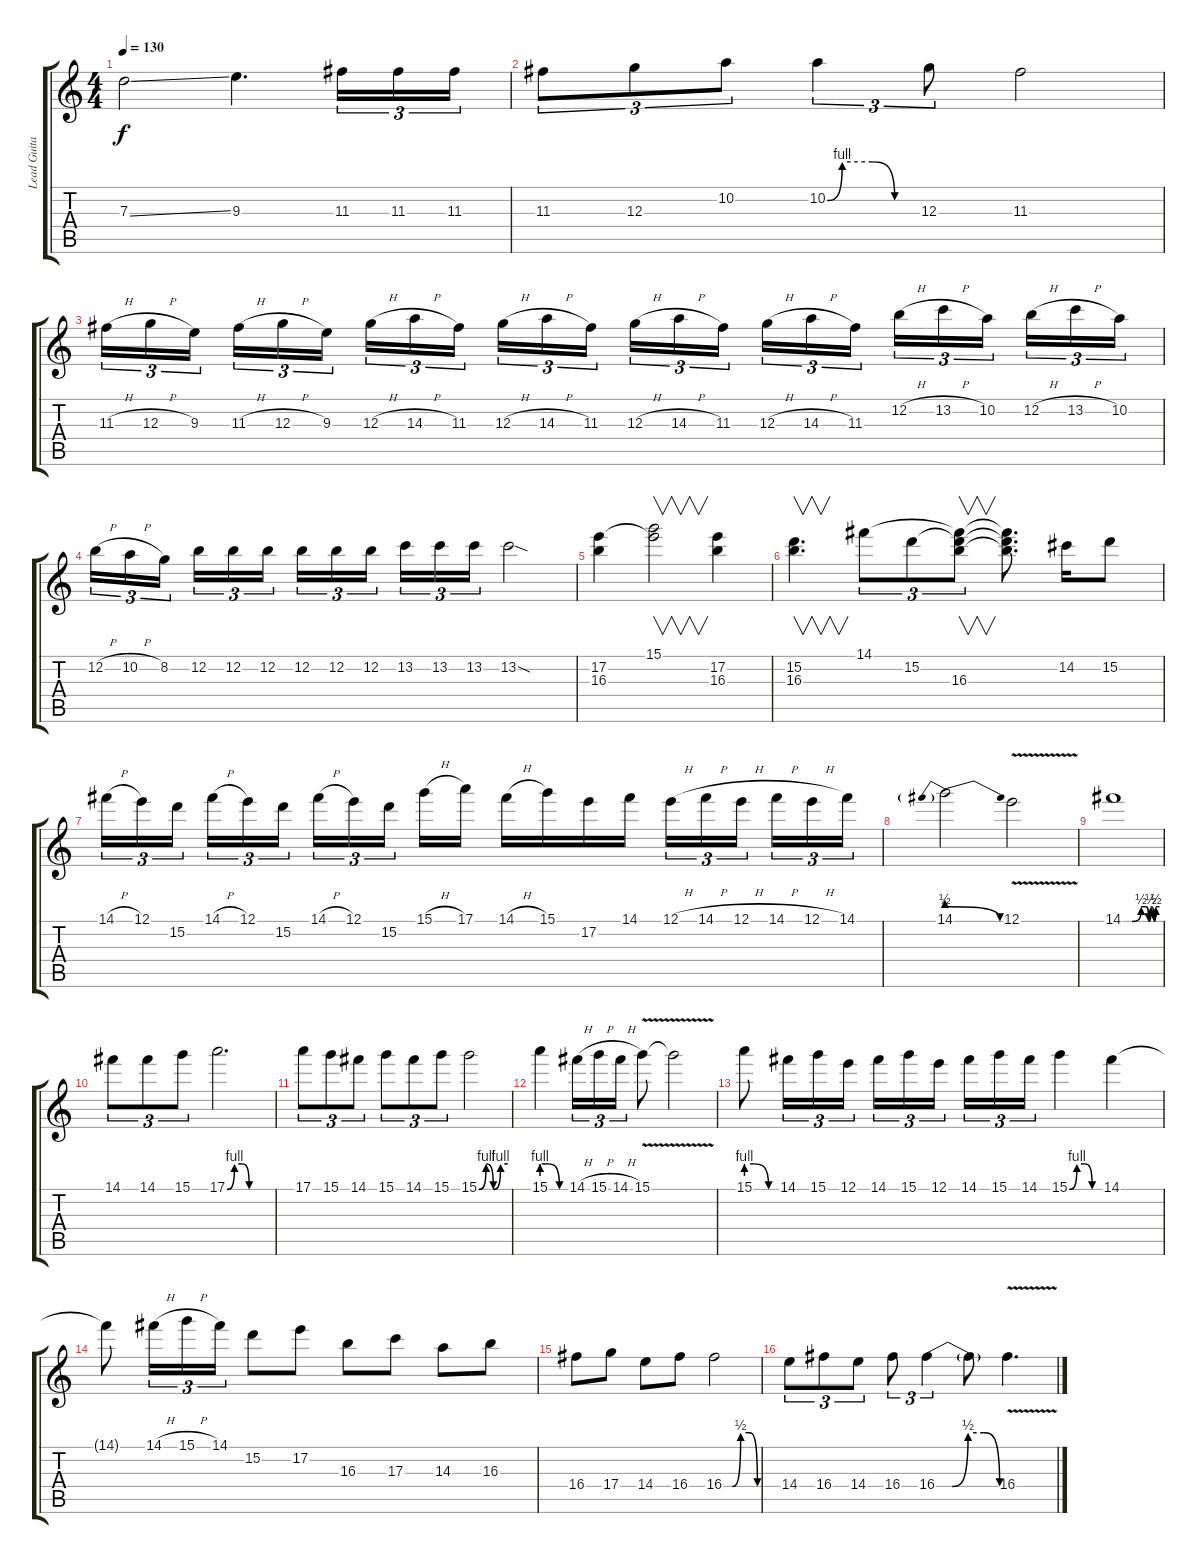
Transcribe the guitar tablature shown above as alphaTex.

\track ("Lead Guitar" "Lead Guita") {instrument distortionguitar}
\staff {score tabs}
\tuning (E4 B3 G3 D3 A2 E2) {hide}
\ts (4 4)
\tempo 130
\clef g2
\ks c
7.3{ss}.2{dy f} 9.3.4{d} 11.3.16{tu (3 2)} 11.3.16{tu (3 2)} 11.3.16{tu (3 2)} |
11.3.8{tu (3 2)} 12.3.8{tu (3 2)} 10.2.8{tu (3 2)} 10.2{be (custom 0 0 10 4 30 4 45 0 60 0)}.4{tu (3 2)} 12.3.8{tu (3 2)} 11.3.2 |
11.3{h}.16{tu (3 2)} 12.3{h}.16{tu (3 2)} 9.3.16{tu (3 2) beam splitsecondary} 11.3{h}.16{tu (3 2)} 12.3{h}.16{tu (3 2)} 9.3.16{tu (3 2)} 12.3{h}.16{tu (3 2)} 14.3{h}.16{tu (3 2)} 11.3.16{tu (3 2) beam splitsecondary} 12.3{h}.16{tu (3 2)} 14.3{h}.16{tu (3 2)} 11.3.16{tu (3 2)} 12.3{h}.16{tu (3 2)} 14.3{h}.16{tu (3 2)} 11.3.16{tu (3 2) beam splitsecondary} 12.3{h}.16{tu (3 2)} 14.3{h}.16{tu (3 2)} 11.3.16{tu (3 2)} 12.2{h}.16{tu (3 2)} 13.2{h}.16{tu (3 2)} 10.2.16{tu (3 2) beam splitsecondary} 12.2{h}.16{tu (3 2)} 13.2{h}.16{tu (3 2)} 10.2.16{tu (3 2)} |
12.2{h}.16{tu (3 2)} 10.2{h}.16{tu (3 2)} 8.2.16{tu (3 2) beam splitsecondary} 12.2.16{tu (3 2)} 12.2.16{tu (3 2)} 12.2.16{tu (3 2)} 12.2.16{tu (3 2)} 12.2.16{tu (3 2)} 12.2.16{tu (3 2) beam splitsecondary} 13.2.16{tu (3 2)} 13.2.16{tu (3 2)} 13.2.16{tu (3 2)} 13.2{sod}.2 |
(17.2 16.3).4 (15.1 17.2{t}).2{v} (17.2 16.3).4 |
(15.2 16.3).4{v d} 14.1.8{tu (3 2)} 15.2.8{tu (3 2)} (14.1{t} 15.2{t} 16.3).8{v tu (3 2)} (14.1{t} 15.2{t} 16.3{t}).8{d} 14.2.16 15.2.8 |
14.1{h}.16{tu (3 2)} 12.1.16{tu (3 2)} 15.2.16{tu (3 2) beam splitsecondary} 14.1{h}.16{tu (3 2)} 12.1.16{tu (3 2)} 15.2.16{tu (3 2)} 14.1{h}.16{tu (3 2)} 12.1.16{tu (3 2)} 15.2.16{tu (3 2) beam splitsecondary} 15.1{h}.16 17.1.16 14.1{h}.16 15.1.16 17.2.16 14.1.16 12.1{h}.16{tu (3 2)} 14.1{h}.16{tu (3 2)} 12.1{h}.16{tu (3 2) beam splitsecondary} 14.1{h}.16{tu (3 2)} 12.1{h}.16{tu (3 2)} 14.1.16{tu (3 2)} |
14.1{be (prebendrelease 0 2 60 0)}.2 12.1{v}.2 |
14.1{be (custom 0 0 15 0 30 2 38 2 42 0 46 2 51 0 54 2 60 2)}.1 |
14.1.8{tu (3 2)} 14.1.8{tu (3 2)} 15.1.8{tu (3 2)} 17.1{be (custom 0 0 10 4 20 4 30 0 60 0)}.2{d} |
17.1.8{tu (3 2)} 15.1.8{tu (3 2)} 14.1.8{tu (3 2)} 15.1.8{tu (3 2)} 14.1.8{tu (3 2)} 15.1.8{tu (3 2)} 15.1{be (custom 0 0 15 4 30 0 45 4 60 4)}.2 |
15.1{be (custom 0 4 15 4 45 0 60 0)}.4 14.1{h}.16{tu (3 2)} 15.1{h}.16{tu (3 2)} 14.1{h}.16{tu (3 2)} 15.1{v}.8 15.1{t}.2 |
15.1{be (custom 0 4 15 4 45 0 60 0)}.8 14.1.16{tu (3 2)} 15.1.16{tu (3 2)} 12.1.16{tu (3 2)} 14.1.16{tu (3 2)} 15.1.16{tu (3 2)} 12.1.16{tu (3 2) beam splitsecondary} 14.1.16{tu (3 2)} 15.1.16{tu (3 2)} 14.1.16{tu (3 2)} 15.1{be (custom 0 0 15 4 30 4 45 0 60 0)}.4 14.1.4 |
14.1{t}.8 14.1{h}.16{tu (3 2)} 15.1{h}.16{tu (3 2)} 14.1.16{tu (3 2)} 15.2.8 17.2.8 16.3.8 17.3.8 14.3.8 16.3.8 |
16.4.8 17.4.8 14.4.8 16.4.8 16.4{be (custom 0 0 15 0 30 2 45 2 60 0)}.2 |
14.4.8{tu (3 2)} 16.4.8{tu (3 2)} 14.4.8{tu (3 2)} 16.4.8{tu (3 2)} 16.4{be (custom 0 0 15 0 30 2 45 2 60 0)}.4{tu (3 2)} 16.4{t}.8 16.4{v}.4{d}
